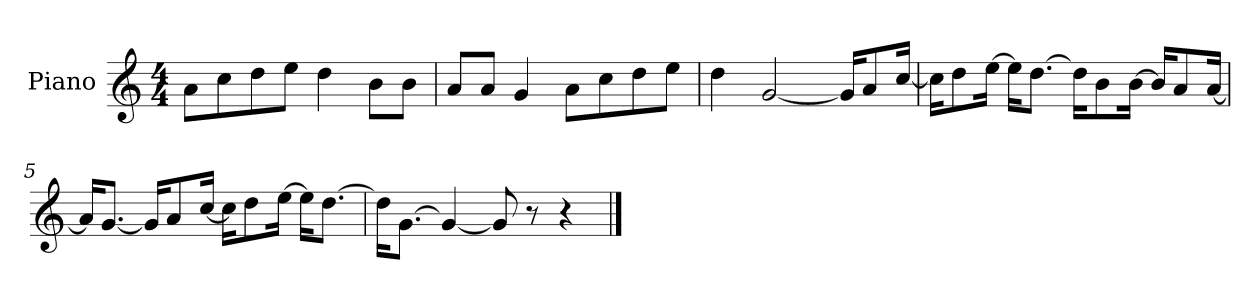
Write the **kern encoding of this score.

**kern
*part1
*staff1
*I"Piano
*I'P-no
*clefG2
*k[]
*M4/4
*MM90
=1
8a\L
8cc\
8dd\
8ee\J
4dd\
8b\L
8b\J
=2
8a/L
8a/J
4g/
8a\L
8cc\
8dd\
8ee\J
=3
4dd\
[2g/
16g/KL]
8a/
[16cc/Jk
=4
16cc\KL]
8dd\
[16ee\Jk
16ee\KL]
[8.dd\J
16dd\KL]
8b\
[16b\Jk
16b/KL]
8a/
[16a/Jk
!!LO:LB:g=z
=5
16a/KL]
[8.g/J
16g/KL]
8a/
[16cc/Jk
16cc\KL]
8dd\
[16ee\Jk
16ee\KL]
[8.dd\J
=6
16dd\KL]
[8.g\J
4g/_
8g/]
8r
4r
==
*-
